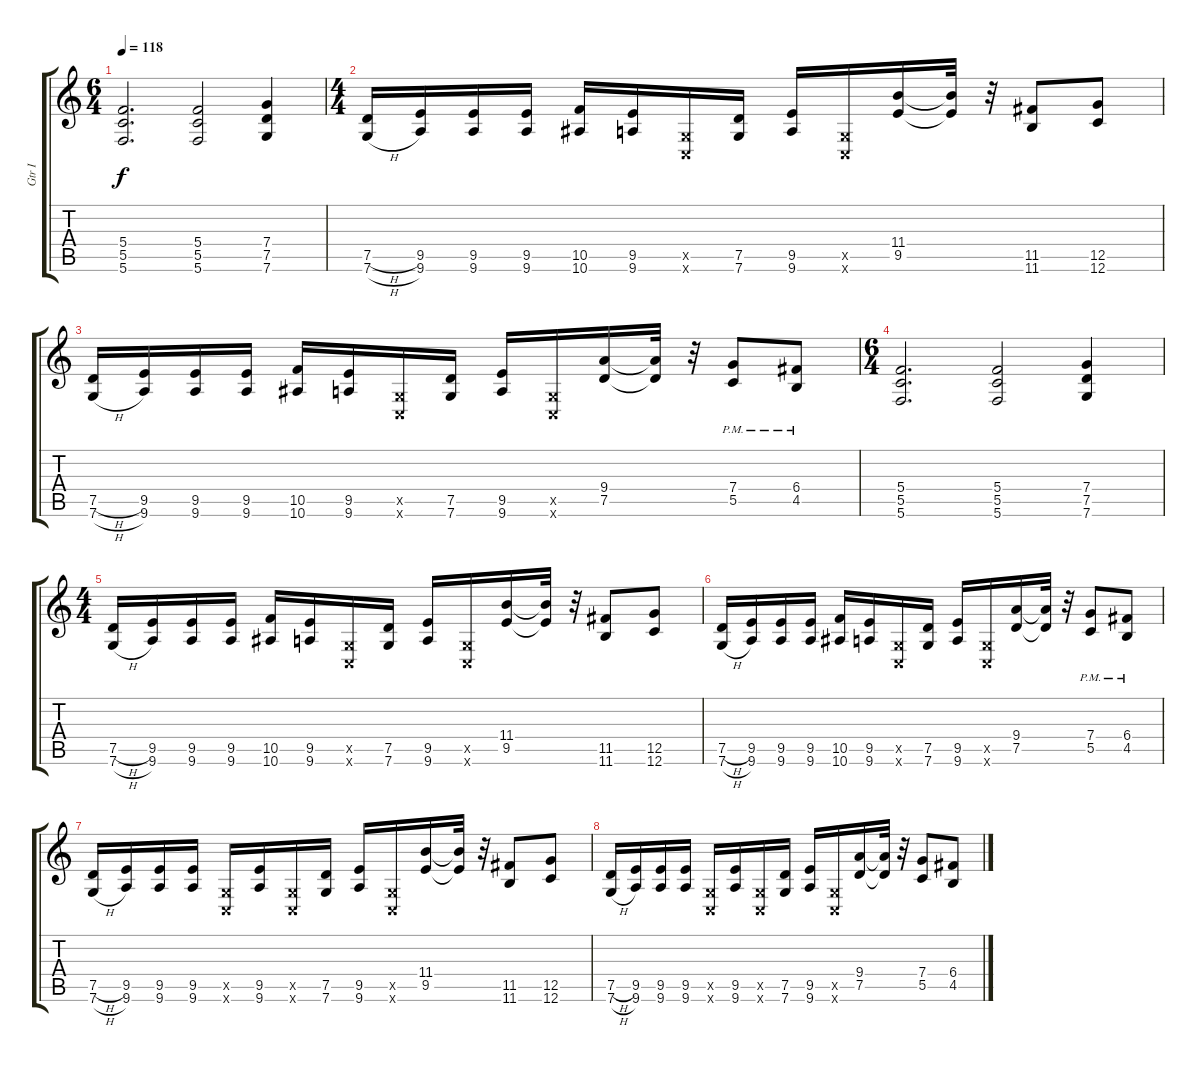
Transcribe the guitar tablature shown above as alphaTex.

\track ("Gtr I" "Gtr I") {instrument distortionguitar}
\staff {score tabs}
\tuning (D4 A3 F3 C3 G2 C2) {hide}
\ts (6 4)
\tempo 118
\clef g2
\ks c
(5.4 5.5 5.6).2{d dy f volume 11} (5.4 5.5 5.6).2 (7.4 7.5 7.6).4 |
\ts (4 4)
(7.5{h} 7.6{h}).16 (9.5 9.6).16 (9.5 9.6).16 (9.5 9.6).16 (10.5 10.6).16 (9.5 9.6).16 (0.5{x} 0.6{x}).16 (7.5 7.6).16 (9.5 9.6).16 (0.5{x} 0.6{x}).16 (11.4 9.5).16 (11.4{t} 9.5{t}).32 r.32 (11.5 11.6).8 (12.5 12.6).8 |
(7.5{h} 7.6{h}).16 (9.5 9.6).16 (9.5 9.6).16 (9.5 9.6).16 (10.5 10.6).16 (9.5 9.6).16 (0.5{x} 0.6{x}).16 (7.5 7.6).16 (9.5 9.6).16 (0.5{x} 0.6{x}).16 (9.4 7.5).16 (9.4{t} 7.5{t}).32 r.32 (7.4{pm} 5.5{pm}).8 (6.4{pm} 4.5{pm}).8 |
\ts (6 4)
(5.4 5.5 5.6).2{d} (5.4 5.5 5.6).2 (7.4 7.5 7.6).4 |
\ts (4 4)
(7.5{h} 7.6{h}).16 (9.5 9.6).16 (9.5 9.6).16 (9.5 9.6).16 (10.5 10.6).16 (9.5 9.6).16 (0.5{x} 0.6{x}).16 (7.5 7.6).16 (9.5 9.6).16 (0.5{x} 0.6{x}).16 (11.4 9.5).16 (11.4{t} 9.5{t}).32 r.32 (11.5 11.6).8 (12.5 12.6).8 |
(7.5{h} 7.6{h}).16 (9.5 9.6).16 (9.5 9.6).16 (9.5 9.6).16 (10.5 10.6).16 (9.5 9.6).16 (0.5{x} 0.6{x}).16 (7.5 7.6).16 (9.5 9.6).16 (0.5{x} 0.6{x}).16 (9.4 7.5).16 (9.4{t} 7.5{t}).32 r.32 (7.4{pm} 5.5{pm}).8 (6.4{pm} 4.5{pm}).8 |
(7.5{h} 7.6{h}).16 (9.5 9.6).16 (9.5 9.6).16 (9.5 9.6).16 (0.5{x} 0.6{x}).16 (9.5 9.6).16 (0.5{x} 0.6{x}).16 (7.5 7.6).16 (9.5 9.6).16 (0.5{x} 0.6{x}).16 (11.4 9.5).16 (11.4{t} 9.5{t}).32 r.32 (11.5 11.6).8 (12.5 12.6).8 |
(7.5{h} 7.6{h}).16 (9.5 9.6).16 (9.5 9.6).16 (9.5 9.6).16 (0.5{x} 0.6{x}).16 (9.5 9.6).16 (0.5{x} 0.6{x}).16 (7.5 7.6).16 (9.5 9.6).16 (0.5{x} 0.6{x}).16 (9.4 7.5).16 (9.4{t} 7.5{t}).32 r.32 (7.4 5.5).8 (6.4 4.5).8
